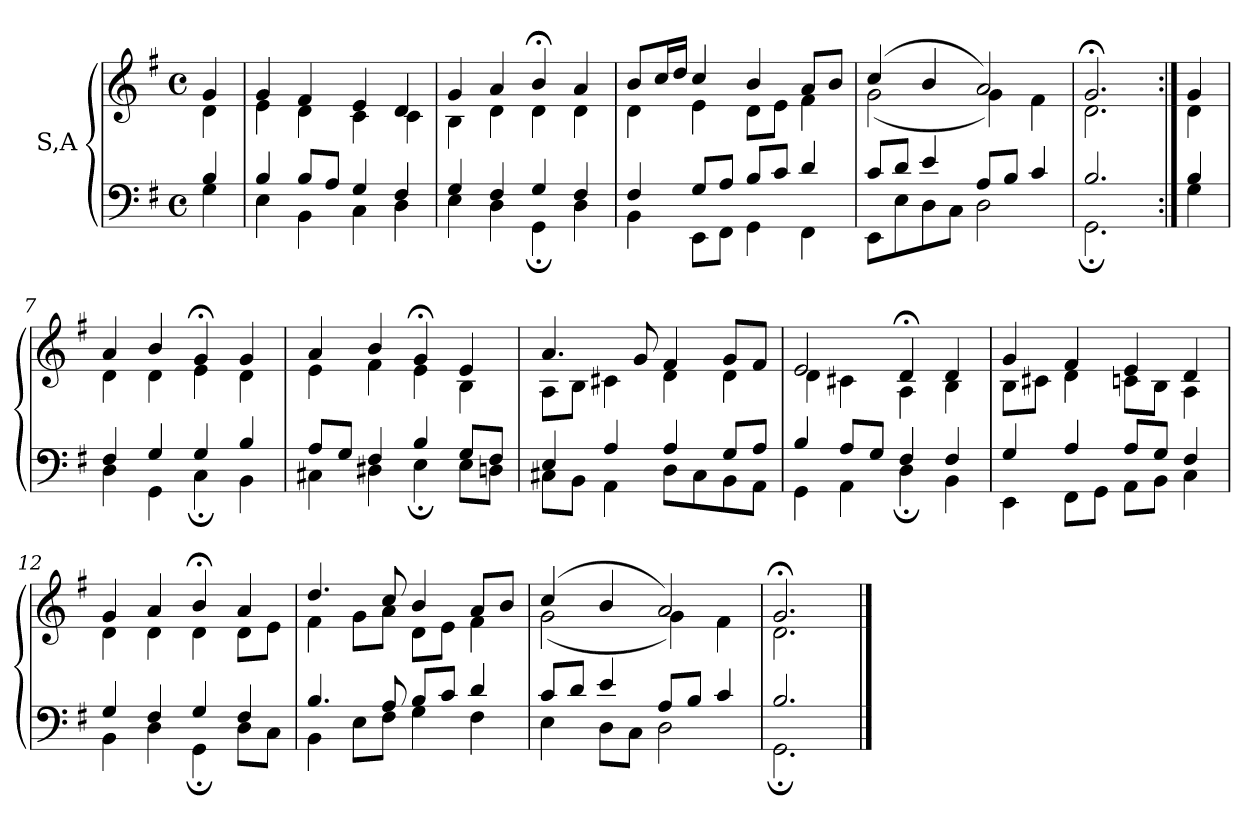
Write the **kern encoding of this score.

**kern	**kern
*part1	*part1
*staff2	*staff1
*I"S,A	*
!!LO:LB:g=z
*clefF4	*clefG2
*k[f#]	*k[f#]
*M4/4	*M4/4
*met(c)	*met(c)
=	=
*^	*^
4B	4G	4g	4d
=1	=1	=1	=1
4B	4E	4g	4e
8BL	4BB	4f#	4d
8AJ	.	.	.
4G	4C	4e	4c
4F#	4D	4d	4c
=2	=2	=2	=2
4G	4E	4g	4B
4F#	4D	4a	4d
4G	4GG;	4b;<	4d
4F#	4D	4a	4d
=3	=3	=3	=3
4F#	4BB	8bL	4d
.	.	16ccL	.
.	.	16ddJJ	.
8GL	8EEL	4cc	4e
8AJ	8FF#J	.	.
8BL	4GG	4b	8dL
8cJ	.	.	8eJ
4d	4FF#	8aL	4f#
.	.	8bJ	.
=4	=4	=4	=4
8cL	8EEL	(>4cc	(<2g
8dJ	8E	.	.
4e	8D	4b	.
.	8CJ	.	.
8AL	2D	2a)	4g)
8BJ	.	.	.
4c	.	.	4f#
=253	=253	=253	=253
2.B	2.GG;	2.g;<	2.d
!!LO:LB:g=z	!!
=254:|!	=254:|!	=254:|!	=254:|!
4B	4G	4g	4d
=7	=7	=7	=7
4F#	4D	4a	4d
4G	4GG	4b	4d
4G	4C;	4g;<	4e
4B	4BB	4g	4d
=8	=8	=8	=8
8AL	4C#X	4a	4e
8GJ	.	.	.
4F#	4D#X	4b	4f#
4B	4E;	4g;<	4e
8GL	8EL	4e	4B
8F#J	8DnJ	.	.
=9	=9	=9	=9
4E	8C#XL	4.a	8AL
.	8BBJ	.	8BJ
4A	4AA	.	4c#X
.	.	8g	.
4A	8DL	4f#	4d
.	8C#	.	.
8GL	8BB	8gL	4d
8AJ	8AAJ	8f#J	.
=10	=10	=10	=10
4B	4GG	2e	4d
8AL	4AA	.	4c#X
8GJ	.	.	.
4F#	4D;	4d;<	4A
4F#	4BB	4d	4B
=11	=11	=11	=11
4G	4EE	4g	8BL
.	.	.	8c#XJ
4A	8FF#L	4f#	4d
.	8GGJ	.	.
8AL	8AAL	4e	8cnL
8GJ	8BBJ	.	8BJ
4F#	4C	4d	4A
!!LO:LB:g=z	!!
=12	=12	=12	=12
4G	4BB	4g	4d
4F#	4D	4a	4d
4G	4GG;	4b;<	4d
4F#	8DL	4a	8dL
.	8CJ	.	8eJ
=13	=13	=13	=13
4.B	4BB	4.dd	4f#
.	8EL	.	8gL
8A	8F#J	8cc	8aJ
8BL	4G	4b	8dL
8cJ	.	.	8eJ
4d	4F#	8aL	4f#
.	.	8bJ	.
=14	=14	=14	=14
8cL	4E	(>4cc	(<2g
8dJ	.	.	.
4e	8DL	4b	.
.	8CJ	.	.
8AL	2D	2a)	4g)
8BJ	.	.	.
4c	.	.	4f#
=15	=15	=15	=15
2.B	2.GG;	2.g;<	2.d
*v	*v	*	*
*	*v	*v
==	==
*-	*-
